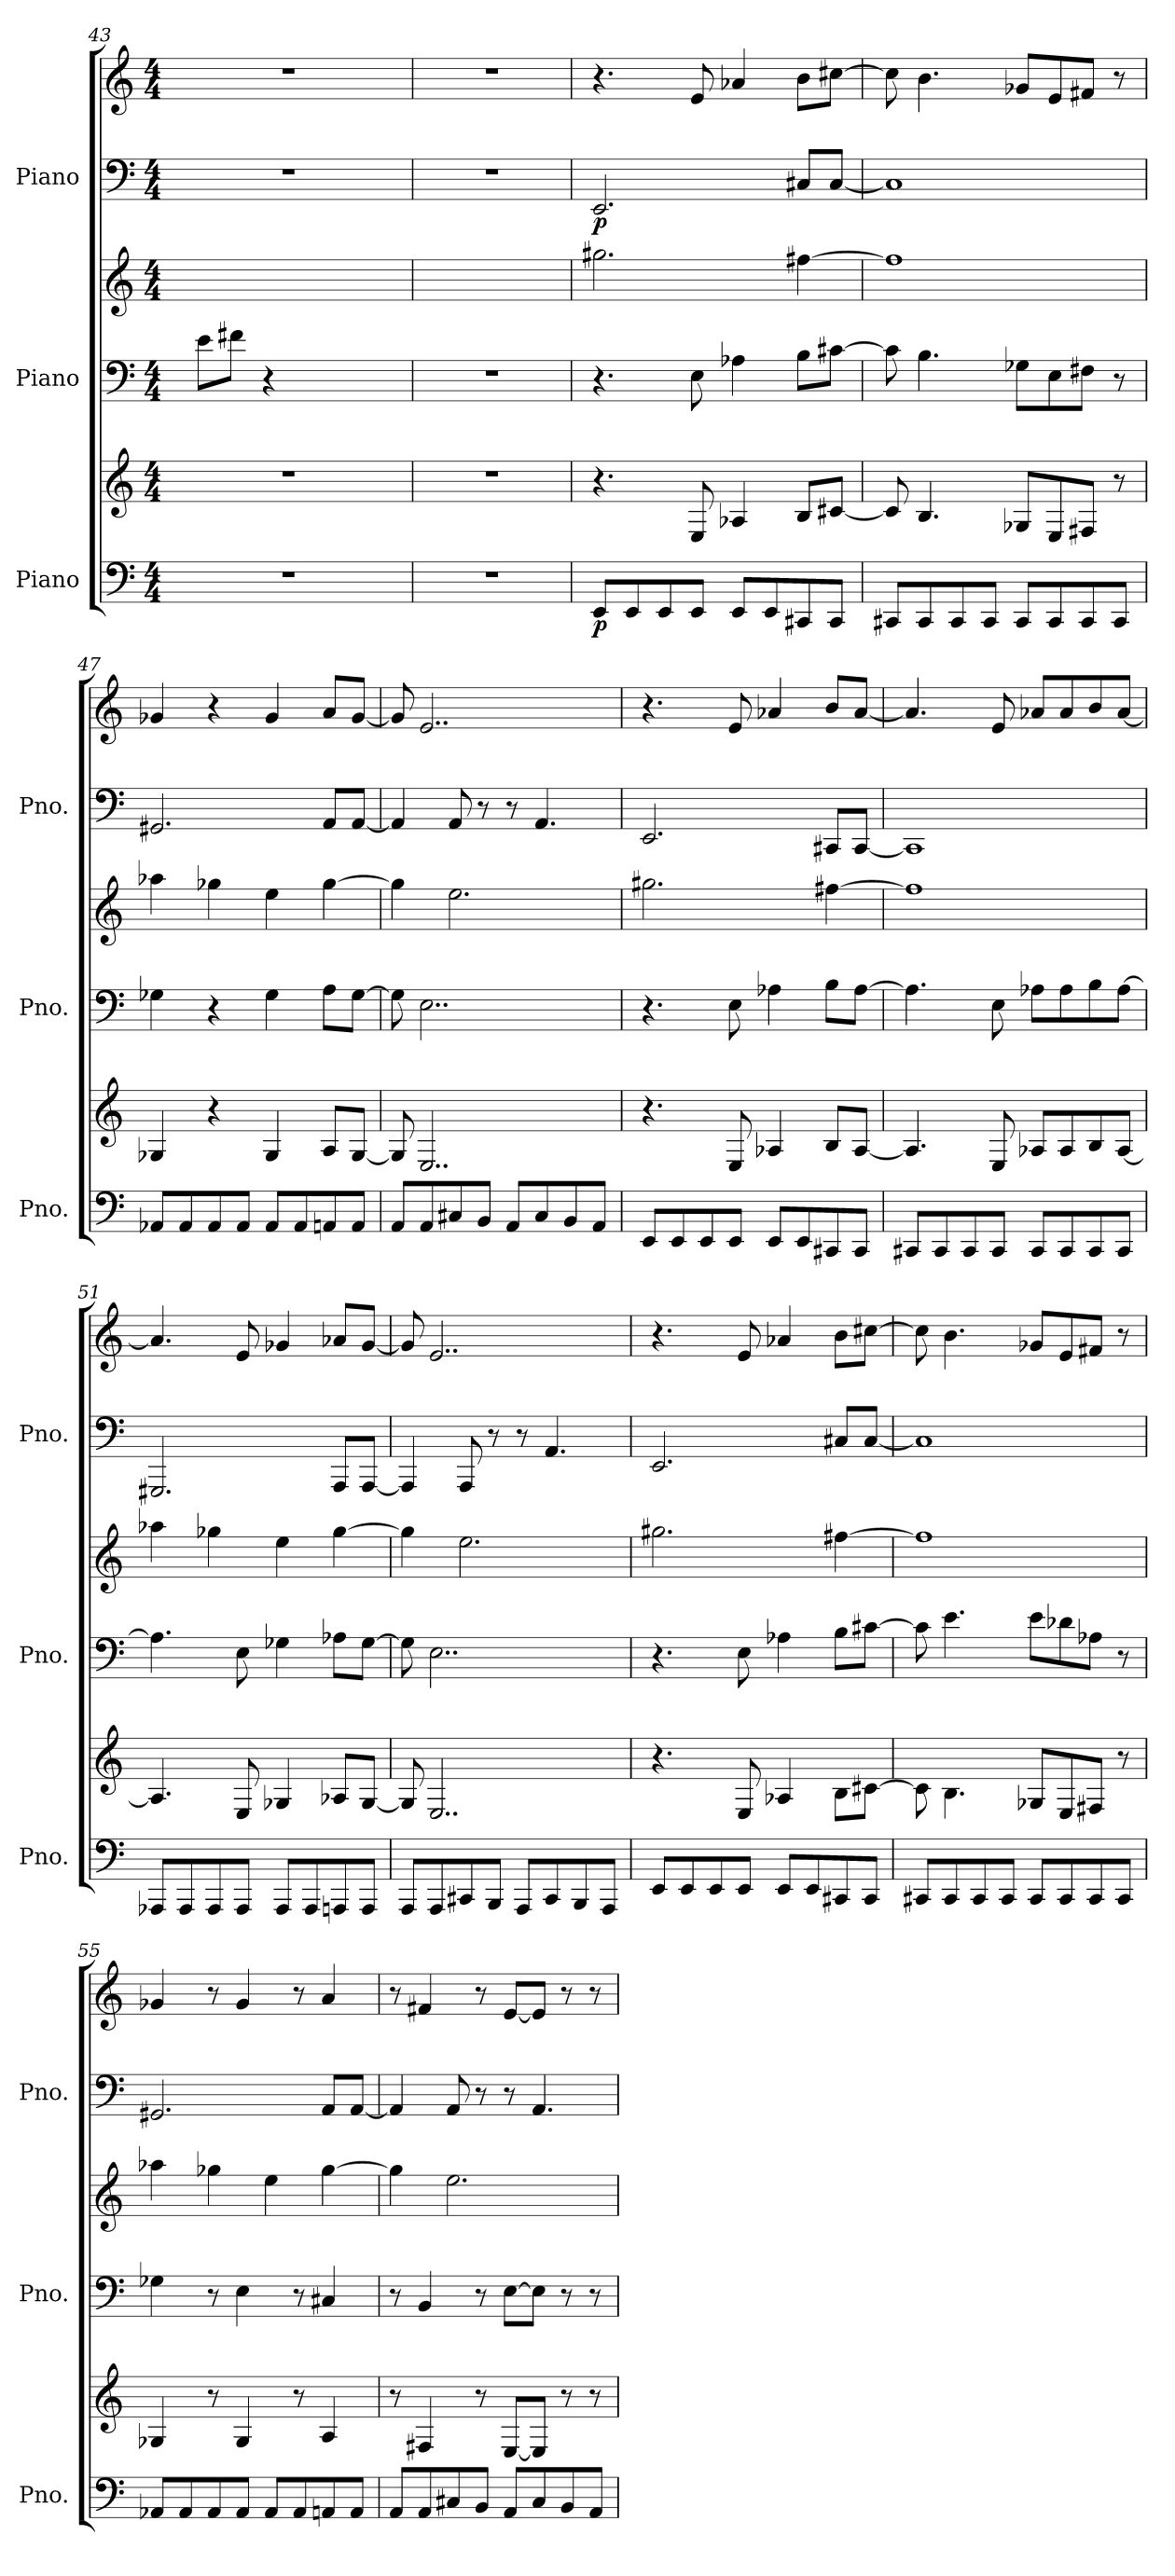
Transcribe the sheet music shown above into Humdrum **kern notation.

**kern	**kern	**dynam	**kern	**kern	**kern	**kern	**dynam
*part3	*part3	*part3	*part2	*part2	*part1	*part1	*part1
*staff6	*staff5	*staff5/6	*staff4	*staff3	*staff2	*staff1	*staff1/2
*I"Piano	*	*	*I"Piano	*	*I"Piano	*	*
*I'Pno.	*	*	*I'Pno.	*	*I'Pno.	*	*
*clefF4	*clefG2	*	*clefF4	*clefG2	*clefF4	*clefG2	*
*k[]	*k[]	*	*k[]	*k[]	*k[]	*k[]	*
*M4/4	*M4/4	*	*M4/4	*M4/4	*M4/4	*M4/4	*
=43	=43	=43	=43	=43	=43	=43	=43
1r	1r	.	8e\L	4aa-X\yy 4ccc#X\yy	1r	1r	.
.	.	.	8f#X\J	.	.	.	.
.	.	.	4r	4gg-X\yy 4bb\yy	.	.	.
.	.	.	2ryy	4ee\yy 4aan\yy	.	.	.
.	.	.	.	[4b\yy [4aa-X\yy	.	.	.
=44	=44	=44	=44	=44	=44	=44	=44
1r	1r	.	1r	4b\yy] 4aa-\yy_	1r	1r	.
.	.	.	.	2.ee\yy 2.aa-\yy]	.	.	.
=45	=45	=45	=45	=45	=45	=45	=45
!	!	!LO:DY:b=2	!	!	!	!	!LO:DY:b=2
8EE/L	4.r	p	4.r	2.gg#X\	2.EE/	4.r	p
8EE/	.	.	.	.	.	.	.
8EE/	.	.	.	.	.	.	.
8EE/J	8E/	.	8E\	.	.	8e/	.
8EE/L	4A-X/	.	4A-X\	.	.	4a-X/	.
8EE/	.	.	.	.	.	.	.
8CC#X/	8B/L	.	8B\L	[4ff#X\	8C#X/L	8b\L	.
8CC#/J	[8c#X/J	.	[8c#X\J	.	[8C#/J	[8cc#X\J	.
!!LO:LB:g=z
=46	=46	=46	=46	=46	=46	=46	=46
8CC#X/L	8c#/]	.	8c#\]	1ff#]	1C#]	8cc#\]	.
8CC#/	4.B/	.	4.B\	.	.	4.b\	.
8CC#/	.	.	.	.	.	.	.
8CC#/J	.	.	.	.	.	.	.
8CC#/L	8G-X/L	.	8G-X\L	.	.	8g-X/L	.
8CC#/	8E/	.	8E\	.	.	8e/	.
8CC#/	8F#X/J	.	8F#X\J	.	.	8f#X/J	.
8CC#/J	8r	.	8r	.	.	8r	.
=47	=47	=47	=47	=47	=47	=47	=47
8AA-X/L	4G-X/	.	4G-X\	4aa-X\	2.GG#X/	4g-X/	.
8AA-/	.	.	.	.	.	.	.
8AA-/	4r	.	4r	4gg-X\	.	4r	.
8AA-/J	.	.	.	.	.	.	.
8AA-/L	4G-/	.	4G-\	4ee\	.	4g-/	.
8AA-/	.	.	.	.	.	.	.
8AAn/	8A/L	.	8A\L	[4gg-\	8AA/L	8a/L	.
8AA/J	[8G-/J	.	[8G-\J	.	[8AA/J	[8g-/J	.
=48	=48	=48	=48	=48	=48	=48	=48
8AA/L	8G-/]	.	8G-\]	4gg-\]	4AA/]	8g-/]	.
8AA/	2..E/	.	2..E\	.	.	2..e/	.
8C#X/	.	.	.	2.ee\	8AA/	.	.
8BB/J	.	.	.	.	8r	.	.
8AA/L	.	.	.	.	8r	.	.
8C#/	.	.	.	.	4.AA/	.	.
8BB/	.	.	.	.	.	.	.
8AA/J	.	.	.	.	.	.	.
!!LO:PB:g=z
=49	=49	=49	=49	=49	=49	=49	=49
8EE/L	4.r	.	4.r	2.gg#X\	2.EE/	4.r	.
8EE/	.	.	.	.	.	.	.
8EE/	.	.	.	.	.	.	.
8EE/J	8E/	.	8E\	.	.	8e/	.
8EE/L	4A-X/	.	4A-X\	.	.	4a-X/	.
8EE/	.	.	.	.	.	.	.
8CC#X/	8B/L	.	8B\L	[4ff#X\	8CC#X/L	8b/L	.
8CC#/J	[8A-/J	.	[8A-\J	.	[8CC#/J	[8a-/J	.
=50	=50	=50	=50	=50	=50	=50	=50
8CC#X/L	4.A-/]	.	4.A-\]	1ff#]	1CC#]	4.a-/]	.
8CC#/	.	.	.	.	.	.	.
8CC#/	.	.	.	.	.	.	.
8CC#/J	8E/	.	8E\	.	.	8e/	.
8CC#/L	8A-X/L	.	8A-X\L	.	.	8a-X/L	.
8CC#/	8A-/	.	8A-\	.	.	8a-/	.
8CC#/	8B/	.	8B\	.	.	8b/	.
8CC#/J	[8A-/J	.	[8A-\J	.	.	[8a-/J	.
=51	=51	=51	=51	=51	=51	=51	=51
8AAA-X/L	4.A-/]	.	4.A-\]	4aa-X\	2.GGG#X/	4.a-/]	.
8AAA-/	.	.	.	.	.	.	.
8AAA-/	.	.	.	4gg-X\	.	.	.
8AAA-/J	8E/	.	8E\	.	.	8e/	.
8AAA-/L	4G-X/	.	4G-X\	4ee\	.	4g-X/	.
8AAA-/	.	.	.	.	.	.	.
8AAAn/	8A-X/L	.	8A-X\L	[4gg-\	8AAA/L	8a-X/L	.
8AAA/J	[8G-/J	.	[8G-\J	.	[8AAA/J	[8g-/J	.
!!LO:LB:g=z
=52	=52	=52	=52	=52	=52	=52	=52
8AAA/L	8G-/]	.	8G-\]	4gg-\]	4AAA/]	8g-/]	.
8AAA/	2..E/	.	2..E\	.	.	2..e/	.
8CC#X/	.	.	.	2.ee\	8AAA/	.	.
8BBB/J	.	.	.	.	8r	.	.
8AAA/L	.	.	.	.	8r	.	.
8CC#/	.	.	.	.	4.AA/	.	.
8BBB/	.	.	.	.	.	.	.
8AAA/J	.	.	.	.	.	.	.
=53	=53	=53	=53	=53	=53	=53	=53
8EE/L	4.r	.	4.r	2.gg#X\	2.EE/	4.r	.
8EE/	.	.	.	.	.	.	.
8EE/	.	.	.	.	.	.	.
8EE/J	8E/	.	8E\	.	.	8e/	.
8EE/L	4A-X/	.	4A-X\	.	.	4a-X/	.
8EE/	.	.	.	.	.	.	.
8CC#X/	8B\L	.	8B\L	[4ff#X\	8C#X/L	8b\L	.
8CC#/J	[8c#X\J	.	[8c#X\J	.	[8C#/J	[8cc#X\J	.
=54	=54	=54	=54	=54	=54	=54	=54
8CC#X/L	8c#\]	.	8c#\]	1ff#]	1C#]	8cc#\]	.
8CC#/	4.B\	.	4.e\	.	.	4.b\	.
8CC#/	.	.	.	.	.	.	.
8CC#/J	.	.	.	.	.	.	.
8CC#/L	8G-X/L	.	8e\L	.	.	8g-X/L	.
8CC#/	8E/	.	8d-X\	.	.	8e/	.
8CC#/	8F#X/J	.	8A-X\J	.	.	8f#X/J	.
8CC#/J	8r	.	8r	.	.	8r	.
!!LO:PB:g=z
=55	=55	=55	=55	=55	=55	=55	=55
8AA-X/L	4G-X/	.	4G-X\	4aa-X\	2.GG#X/	4g-X/	.
8AA-/	.	.	.	.	.	.	.
8AA-/	8r	.	8r	4gg-X\	.	8r	.
8AA-/J	4G-/	.	4E\	.	.	4g-/	.
8AA-/L	.	.	.	4ee\	.	.	.
8AA-/	8r	.	8r	.	.	8r	.
8AAn/	4A/	.	4C#X/	[4gg-\	8AA/L	4a/	.
8AA/J	.	.	.	.	[8AA/J	.	.
=56	=56	=56	=56	=56	=56	=56	=56
8AA/L	8r	.	8r	4gg-\]	4AA/]	8r	.
8AA/	4F#X/	.	4BB/	.	.	4f#X/	.
8C#X/	.	.	.	2.ee\	8AA/	.	.
8BB/J	8r	.	8r	.	8r	8r	.
8AA/L	[8E/L	.	[8E\L	.	8r	[8e/L	.
8C#/	8E/J]	.	8E\J]	.	4.AA/	8e/J]	.
8BB/	8r	.	8r	.	.	8r	.
8AA/J	8r	.	8r	.	.	8r	.
=	=	=	=	=	=	=	=
*-	*-	*-	*-	*-	*-	*-	*-
